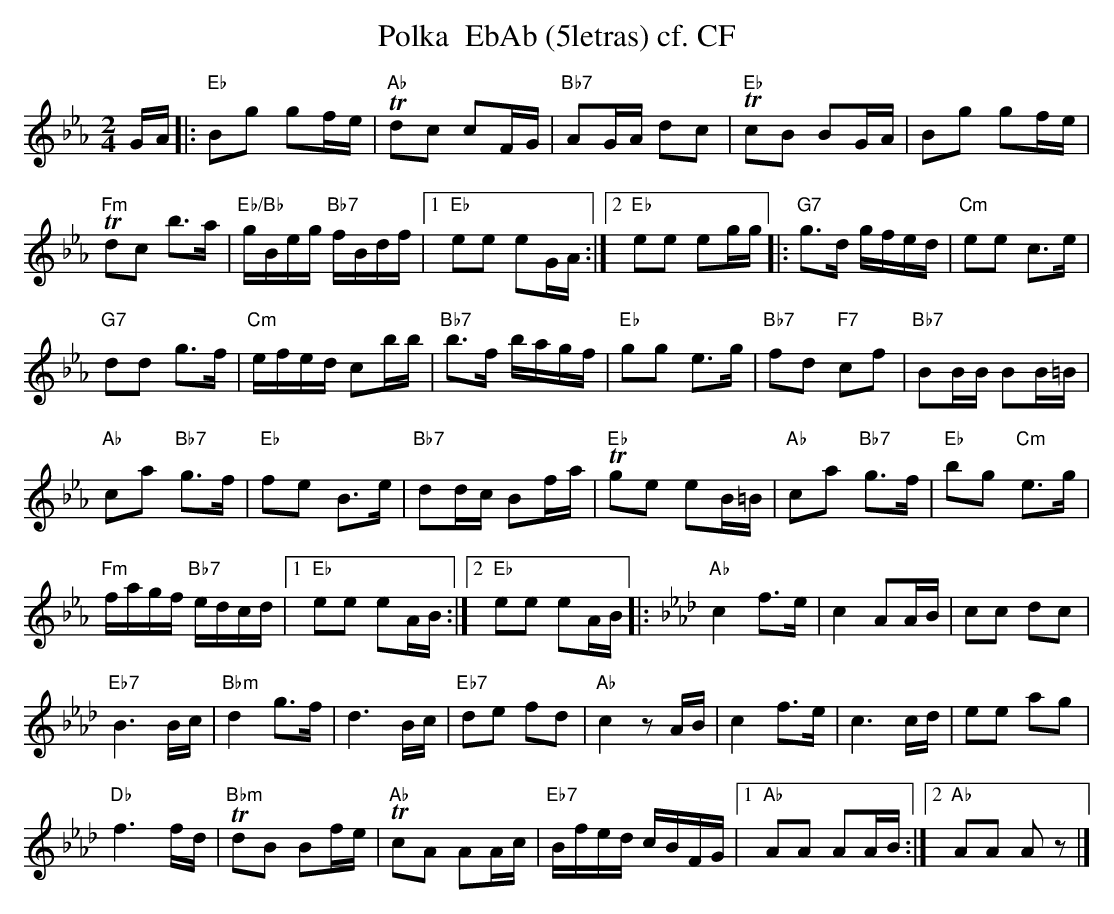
X:1
T:Polka  EbAb (5letras) cf. CF
M:2/4
L:1/16
K:Ebmaj%%MIDI gchordon
GA |: "Eb"B2g2 g2fe | "Ab"Td2c2 c2FG | "Bb7"A2GA d2c2 | "Eb"Tc2B2 B2GA | B2g2 g2fe |
"Fm"Td2c2 b3a | "Eb/Bb"gBeg "Bb7"fBdf |1 "Eb"e2e2 e2GA :|2 "Eb"e2e2 e2gg |: "G7"g3d gfed | "Cm"e2e2 c3e |
"G7"d2d2 g3f | "Cm"efed c2bb | "Bb7"b3f bagf | "Eb"g2g2 e3g | "Bb7"f2d2 "F7"c2f2 | "Bb7"B2BB B2B=B |
"Ab"c2a2 "Bb7"g3f | "Eb"f2e2 B3e | "Bb7"d2dc B2fa | "Eb"Tg2e2 e2B=B | "Ab"c2a2 "Bb7"g3f | "Eb"b2g2 "Cm"e3g |
"Fm"fagf "Bb7"edcd |1 "Eb"e2e2 e2AB :|2 "Eb"e2e2 e2AB |: [K:Abmaj] "Ab"c4f3e | c4 A2AB | c2c2 d2c2 |
"Eb7"B6Bc | "Bbm"d4 g3f | d6Bc | "Eb7"d2e2 f2d2 | "Ab"c4z2AB | c4f3e | c6cd | e2e2 a2g2 |
"Db"f6fd | "Bbm"Td2B2 B2fe | "Ab"Tc2A2 A2Ac | "Eb7"Bfed cBFG |1 "Ab"A2A2 A2AB :|2 "Ab"A2A2 A2z2 |]
